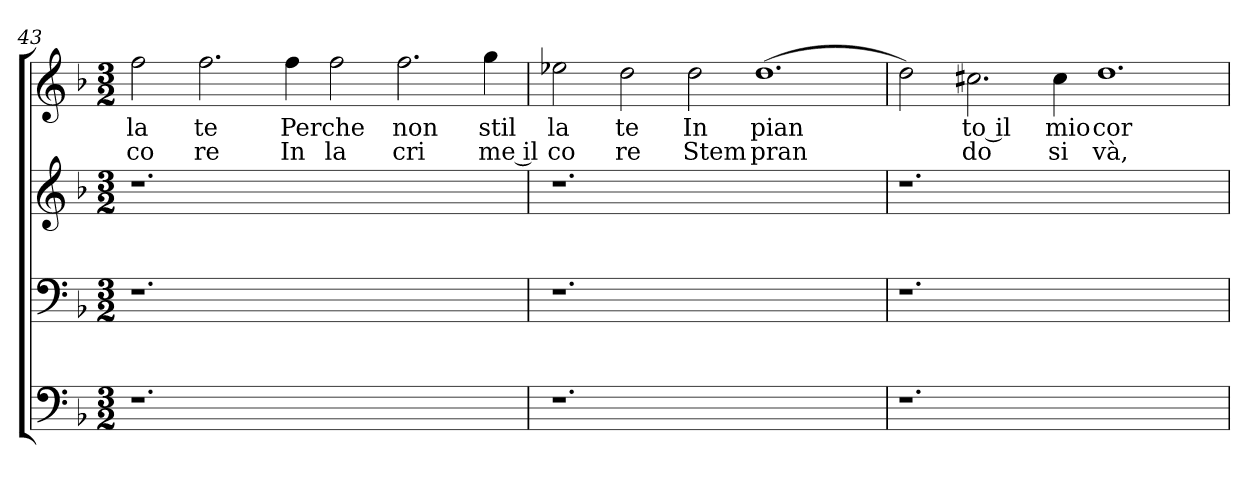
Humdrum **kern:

**kern	**kern	**kern	**kern	**text	**text
*part4	*part3	*part2	*part1	*part1	*part1
*staff4	*staff3	*staff2	*staff1	*staff1	*staff1
!!LO:LB:g=z
*clefF4	*clefF4	*clefG2	*clefG2	*	*
*k[b-]	*k[b-]	*k[b-]	*k[b-]	*	*
*F:	*F:	*F:	*F:	*	*
*M3/2	*M3/2	*M3/2	*M3/2	*	*
=43	=43	=43	=43	=43	=43
!	!	!	!	!LO:LY:b	!LO:LY:b
1.r	1.r	1.r	2ff\	la	co
!	!	!	!	!LO:LY:b	!LO:LY:b
.	.	.	2.ff\	te	re
!	!	!	!	!LO:LY:b	!LO:LY:b
.	.	.	4ff\	Perche	In
!	!	!	!	!	!LO:LY:b
1.ryy	1.ryy	1.ryy	2ff\	.	la
!	!	!	!	!LO:LY:b	!LO:LY:b
.	.	.	2.ff\	non	cri
!	!	!	!	!LO:LY:b	!LO:LY:b
.	.	.	4gg\	stil	me il
=44	=44	=44	=44	=44	=44
!	!	!	!	!LO:LY:b	!LO:LY:b
1.r	1.r	1.r	2ee-X\	la	co
!	!	!	!	!LO:LY:b	!LO:LY:b
.	.	.	2dd\	te	re
!	!	!	!	!LO:LY:b	!LO:LY:b
.	.	.	2dd\	In	Stem
!	!	!	!	!LO:LY:b	!LO:LY:b
1.ryy	1.ryy	1.ryy	(>1.dd	pian	pran
=45	=45	=45	=45	=45	=45
1.r	1.r	1.r	2dd\)	.	.
!	!	!	!	!LO:LY:b:rj	!LO:LY:b:rj
.	.	.	2.cc#X\	to il	do
!	!	!	!	!LO:LY:b	!LO:LY:b
.	.	.	4cc#\	mio	si
!	!	!	!	!LO:LY:b	!LO:LY:b
1.ryy	1.ryy	1.ryy	1.dd	cor	và,
=	=	=	=	=	=
*-	*-	*-	*-	*-	*-
